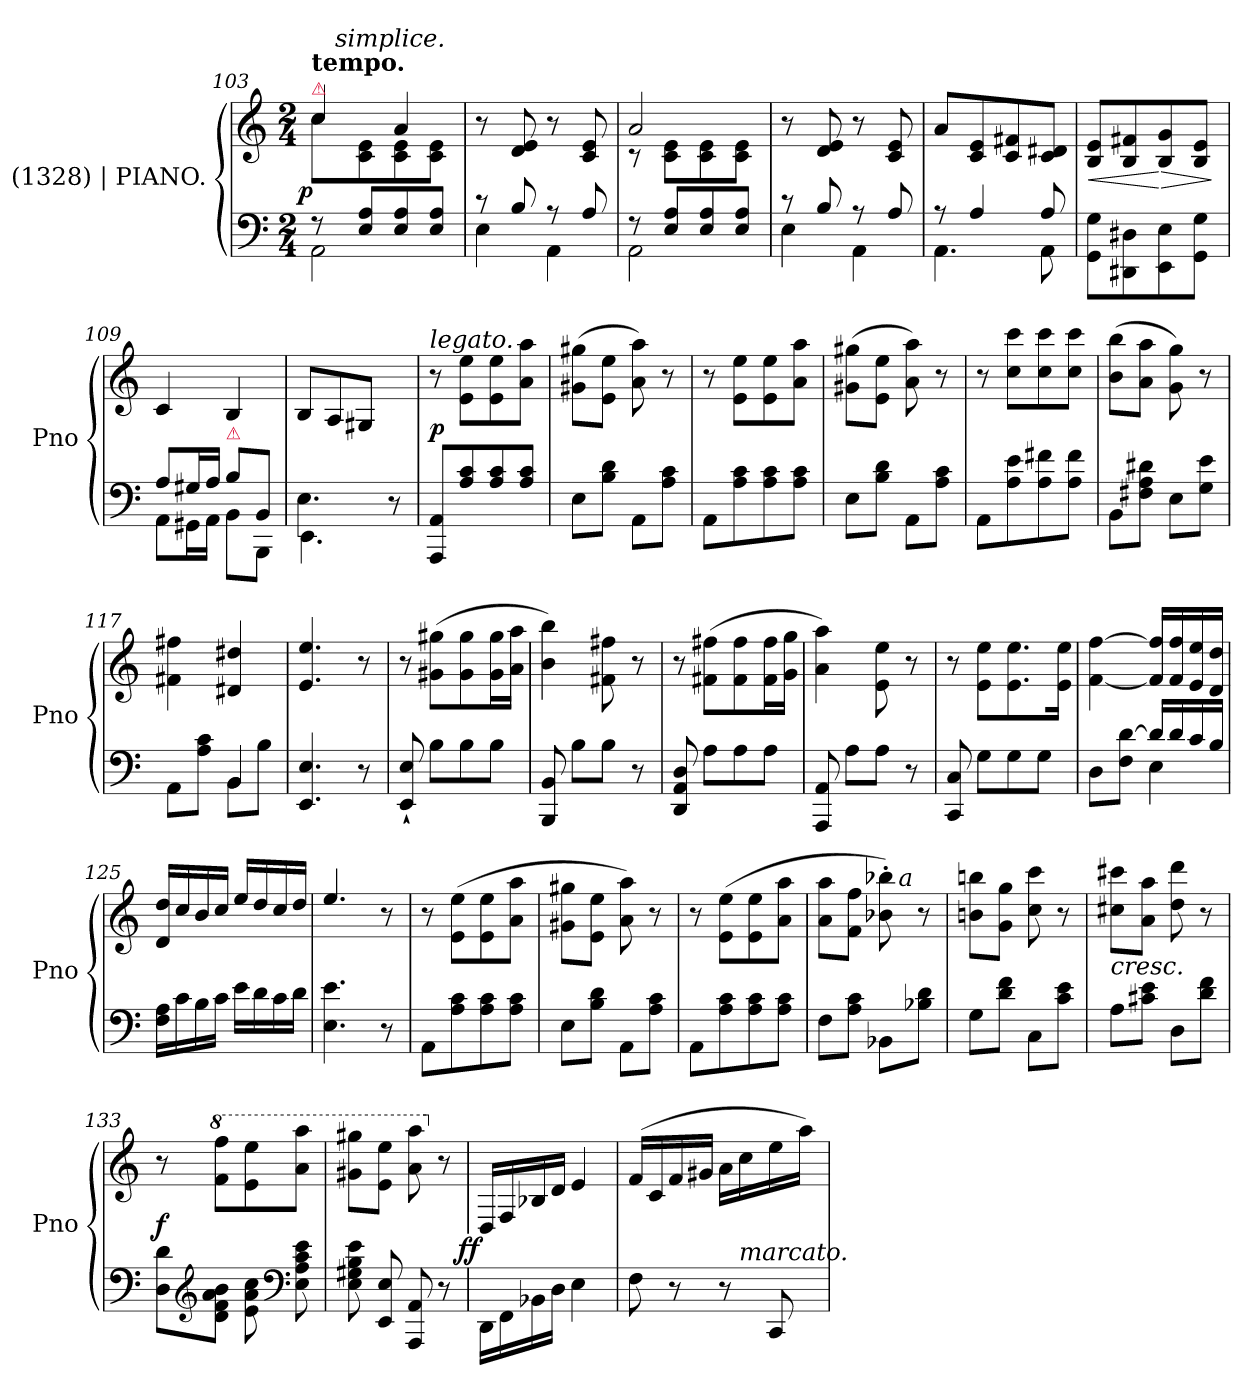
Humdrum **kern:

**kern	**kern	**dynam
*part1	*part1	*part1
*staff2	*staff1	*staff1/2
*I" (1328) | PIANO.	*	*
*I'Pno	*	*
*clefF4	*clefG2	*
*k[]	*k[]	*
*M2/4	*M2/4	*
=103	=103	=103
*^	*^	*
!	!	!LO:TX:a:color=crimson:t=⚠	!	!
!	!	!LO:TX:a:B:t=tempo.	!	!
!	!	!	!	!LO:DY:rj
*	*	*	*^	*
8rF	2AA	4cc	8ccL	16ryy	p
!	!	!	!	!LO:TX:a:i:t=simplice.	!
.	.	.	.	4..ryy	.
8E 8AL	.	.	8c 8e	.	.
8E 8A	.	4a	8c 8e	.	.
8E 8AJ	.	.	8c 8eJ	.	.
*	*	*v	*v	*v	*
=104	=104	=104	=104
8rc	4E	8r	.
8B	.	8d 8e	.
8rA	4AA	8r	.
8A	.	8c 8e	.
=105	=105	=105	=105
*	*	*^	*
8rF	2AA	2a	8rc	.
8E 8AL	.	.	8c 8eL	.
8E 8A	.	.	8c 8e	.
8E 8AJ	.	.	8c 8eJ	.
*	*	*v	*v	*
=106	=106	=106	=106
8rc	4E	8r	.
8B	.	8d 8e	.
8rA	4AA	8r	.
8A	.	8c 8e	.
=107	=107	=107	=107
8rA	4.AA	8aL	.
4A	.	8c 8e	.
.	.	8c 8f#X	.
8A	8AA	8c 8d#XJ	.
*v	*v	*	*
=108	=108	=108
8GG\ 8G\L	8B 8eL	<
8DD#X 8D#X	8B 8f#X	.
8EE 8E	8B 8g	[ >
8GG 8GJ	8B 8eJ	.
.	.	]
=109	=109	=109
*^	*	*
8AL	8AAL	4c	.
16G#XL	16GG#XL	.	.
16AJJ	16AAJJ	.	.
!LO:TX:a:color=crimson:t=⚠	!	!	!
8B\L	8BBL	4B/	.
8BB/J	8BBBJ	.	.
=110	=110	=110	=110
4.E\	4.EE	8B/L	.
.	.	8A/	.
.	.	8G#XJ	.
8r	8rEEyy	8rcyy	.
=111	=111	=111	=111
!	!	!LO:TX:a:i:t=legato.	!
*v	*v	*	*
8AAA 8AAL	8r	p
8A 8c	8e 8eeL	.
8A 8c	8e 8ee	.
8A 8cJ	8a 8aaJ	.
=112	=112	=112
8EL	(>8g#X 8gg#XL	.
8B 8dJ	8e 8eeJ	.
8AAL	8a 8aa)	.
8A 8cJ	8r	.
=113	=113	=113
8AAL	8r	.
8A 8c	8e 8eeL	.
8A 8c	8e 8ee	.
8A 8cJ	8a 8aaJ	.
=114	=114	=114
8EL	(>8g#X 8gg#XL	.
8B 8dJ	8e 8eeJ	.
8AAL	8a 8aa)	.
8A 8cJ	8r	.
=115	=115	=115
8AAL	8r	.
8A 8e	8cc 8cccL	.
8A 8f#X	8cc 8ccc	.
8A 8f#J	8cc 8cccJ	.
=116	=116	=116
8BBL	(>8b 8bbL	.
8F#X 8A 8d#XJ	8a 8aaJ	.
8EL	8g 8gg)	.
8G 8eJ	8r	.
=117	=117	=117
*^	*	*
8AA\L	4rAyy	4f#X 4ff#X	.
8A 8cJ	.	.	.
4BB	8BBL	4d#X 4dd#X	.
.	8BJ	.	.
*v	*v	*	*
=118	=118	=118
4.EE 4.E	4.e 4.ee	.
8r	8r	.
=119	=119	=119
8EE` 8E`	8r	.
8BL	(>8g#X 8gg#XL	.
8B	8g# 8gg#	.
8BJ	16g# 16gg#L	.
.	16a 16aaJJ	.
=120	=120	=120
8BBB 8BB	4b 4bb)	.
8BL	.	.
8BJ	8f#X 8ff#X	.
8r	8r	.
=121	=121	=121
8DD 8AA 8D	8r	.
8AL	(>8f#X 8ff#XL	.
8A	8f# 8ff#	.
8AJ	16f# 16ff#L	.
.	16g 16ggJJ	.
=122	=122	=122
8AAA 8AA	4a 4aa)	.
8AL	.	.
8AJ	8e\ 8ee\	.
8r	8r	.
=123	=123	=123
8CC 8C	8r	.
8GL	8e\ 8ee\L	.
8G	8.e 8.ee	.
8GJ	.	.
.	16e 16eeJk	.
=124	=124	=124
*^	*	*
8DL	4rcyy	[4f [4ff	.
8F [8dJ	.	.	.
16dLL]	4E	16f] 16ff]LL	.
16d	.	16f 16ff	.
16c	.	16e 16ee	.
16BJJ	.	16d 16ddJJ	.
*v	*v	*	*
=125	=125	=125
16F 16ALL	16d/ 16dd/LL	.
16c	16cc	.
16B	16b	.
16cJJ	16ccJJ	.
16e\LL	16ee/LL	.
16d\	16dd/	.
16c\	16cc/	.
16d\JJ	16dd/JJ	.
=126	=126	=126
4.E\ 4.e\	4.ee/	.
8r	8r	.
=127	=127	=127
8AAL	8r	.
8A 8c	(>8e 8eeL	.
8A 8c	8e 8ee	.
8A 8cJ	8a 8aaJ	.
=128	=128	=128
8EL	8g#X 8gg#XL	.
8B 8dJ	8e 8eeJ	.
8AAL	8a 8aa)	.
8A 8cJ	8r	.
=129	=129	=129
8AAL	8r	.
8A 8c	(>8e 8eeL	.
8A 8c	8e 8ee	.
8A 8cJ	8a 8aaJ	.
=130	=130	=130
!	!LO:TX:a:i:t=poco	!
*	*^	*
8FL	8a 8aaL	4ryy	.
8A 8cJ	8f 8ffJ	.	.
8BB-XL	8b-X'> 8bb-X'>)	16ryy	.
!	!	!LO:TX:a:i:t=a	!
.	.	8.ryy	.
8B-X 8dJ	8r	.	.
=131	=131	=131	=131
!	!LO:TX:a:i:t=poco	!	!
*	*v	*v	*
8GL	8bn 8bbnL	.
8d 8fJ	8g 8ggJ	.
8CL	8cc 8ccc	.
8c 8eJ	8r	.
=132	=132	=132
!	!LO:TX:c:i:t=cresc.	!
8AL	8cc#X 8ccc#XL	.
8c#X 8eJ	8a 8aaJ	.
8DL	8dd 8ddd	.
8d 8fJ	8r	.
=133	=133	=133
8D 8dL	8r	f
*clefG2	*	*
*	*8va	*
8d 8f 8a 8bJ	8ff\ 8fff\L	.
8e\ 8a\ 8cc\	8ee 8eee	.
*clefF4	*	*
8E 8A 8c 8e	8aa 8aaaJ	.
=134	=134	=134
8E 8G#X 8B 8e	8gg#X 8ggg#XL	.
8EE 8E	8ee 8eeeJ	.
8AAA 8AA	8aa 8aaa	.
*	*X8va	*
8r	8r	.
=135	=135	=135
!	!	!LO:DY:rj
16DD\LL	16D/LL	ff
16FF\	16F/	.
16BB-X	16B-X	.
16D\JJ	16d/JJ	.
4E	4e	.
=136	=136	=136
*^	*	*
8F	4ryy	(>16fLL	.
.	.	16c	.
8r	.	16f	.
.	.	16g#XJJ	.
8r	16ryy	16aLL	.
!	!LO:TX:a:i:t=marcato.	!	!
.	8.ryy	16cc	.
8CC	.	16ee	.
.	.	16aaJJ)	.
*v	*v	*	*
=	=	=
*-	*-	*-
